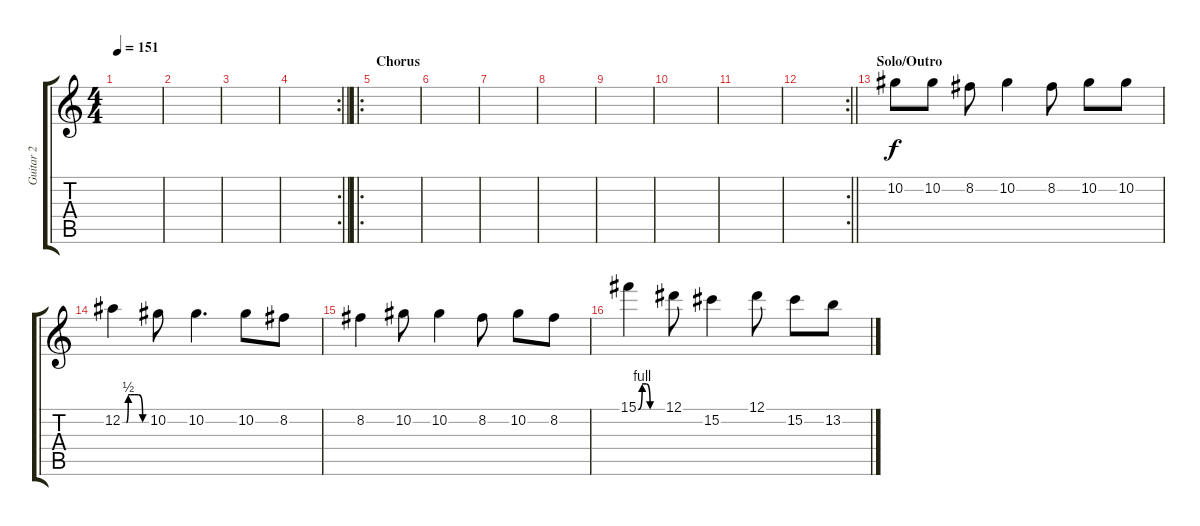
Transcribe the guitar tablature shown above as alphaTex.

\track ("Guitar 2" "Guitar 2") {instrument distortionguitar}
\staff {score tabs}
\tuning (Eb4 Bb3 Gb3 Db3 Ab2 Eb2) {hide}
\ts (4 4)
\tempo 151
\clef g2
\ks c
|
|
|
\rc 2
\barLineRight lightlight
|
\ro
\section ("" "Chorus")
|
|
|
|
|
|
|
\rc 2
\barLineRight lightlight
|
\section ("" "Solo/Outro")
10.2.8 10.2.8 8.2.8 10.2.4 8.2.8 10.2.8 10.2.8 |
12.2{be (custom 0 0 10 0 15 2 20 2 30 2 37 2 41 2 51 0 60 0)}.4 10.2.8 10.2.4{d} 10.2.8 8.2.8 |
8.2.4 10.2.8 10.2.4 8.2.8 10.2.8 8.2.8 |
15.1{be (custom 0 0 10 4 20 4 30 0 60 0)}.4 12.1.8 15.2.4 12.1.8 15.2.8 13.2.8
